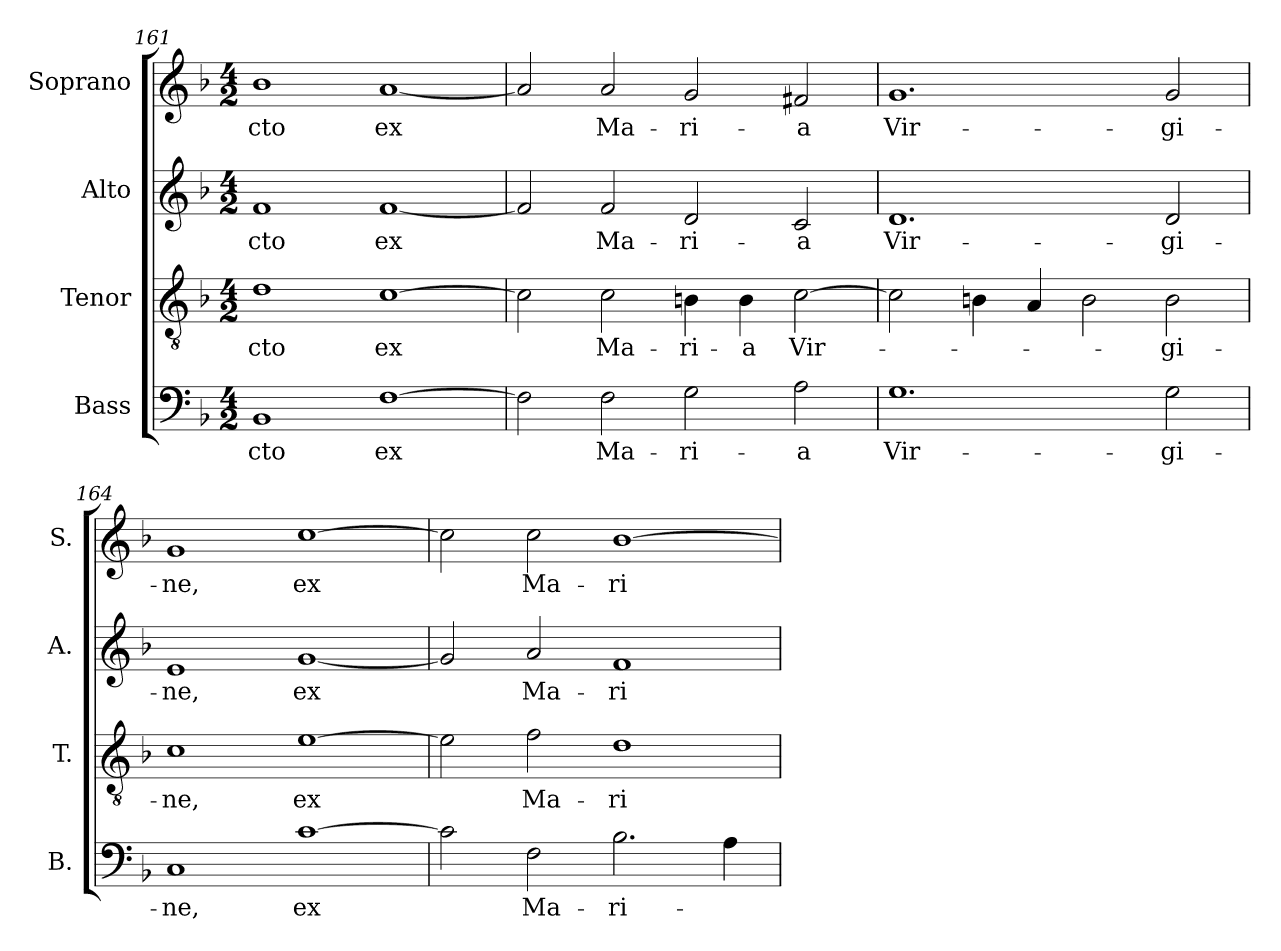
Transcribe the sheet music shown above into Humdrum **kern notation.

**kern	**text	**kern	**text	**kern	**text	**kern	**text
*part4	*part4	*part3	*part3	*part2	*part2	*part1	*part1
*staff4	*staff4	*staff3	*staff3	*staff2	*staff2	*staff1	*staff1
*I"Bass	*	*I"Tenor	*	*I"Alto	*	*I"Soprano	*
*I'B.	*	*I'T.	*	*I'A.	*	*I'S.	*
*clefF4	*	*clefGv2	*	*clefG2	*	*clefG2	*
*	*	*ITrd7c12	*	*	*	*	*
*k[b-]	*	*k[b-]	*	*k[b-]	*	*k[b-]	*
*F:	*	*F:	*	*F:	*	*F:	*
*M4/2	*	*M4/2	*	*M4/2	*	*M4/2	*
=161	=161	=161	=161	=161	=161	=161	=161
!	!LO:LY:b:color=#000000	!	!	!	!	!	!
!	!	!	!LO:LY:b:color=#000000	!	!	!	!
!	!	!	!	!	!LO:LY:b:color=#000000	!	!
!	!	!	!	!	!	!	!LO:LY:b:color=#000000
1BB-i	-cto	1Di	-cto	1fi	-cto	1b-i	-cto
!	!LO:LY:b:color=#000000	!	!	!	!	!	!
!	!	!	!LO:LY:b:color=#000000	!	!	!	!
!	!	!	!	!	!LO:LY:b:color=#000000	!	!
!	!	!	!	!	!	!	!LO:LY:b:color=#000000
[1Fi	ex	[1Ci	ex	[1fi	ex	[1ai	ex
=162	=162	=162	=162	=162	=162	=162	=162
2Fi\]	.	2Ci\]	.	2fi/]	.	2ai/]	.
!	!LO:LY:b:color=#000000	!	!	!	!	!	!
!	!	!	!LO:LY:b:color=#000000	!	!	!	!
!	!	!	!	!	!LO:LY:b:color=#000000	!	!
!	!	!	!	!	!	!	!LO:LY:b:color=#000000
2Fi\	Ma-	2Ci\	Ma-	2fi/	Ma-	2ai/	Ma-
!	!LO:LY:b:color=#000000	!	!	!	!	!	!
!	!	!	!LO:LY:b:color=#000000	!	!	!	!
!	!	!	!	!	!LO:LY:b:color=#000000	!	!
!	!	!	!	!	!	!	!LO:LY:b:color=#000000
2Gi\	-ri-	4BBni\	-ri-	2di/	-ri-	2gi/	-ri-
!	!	!	!LO:LY:b:color=#000000	!	!	!	!
.	.	4BBi\	-a	.	.	.	.
!	!LO:LY:b:color=#000000	!	!	!	!	!	!
!	!	!	!LO:LY:b:color=#000000	!	!	!	!
!	!	!	!	!	!LO:LY:b:color=#000000	!	!
!	!	!	!	!	!	!	!LO:LY:b:color=#000000
2Ai\	-a	[2Ci\	Vir-	2ci/	-a	2f#Xi/	-a
!!LO:LB:g=z
=163	=163	=163	=163	=163	=163	=163	=163
!	!LO:LY:b:color=#000000	!	!	!	!	!	!
!	!	!	!	!	!LO:LY:b:color=#000000	!	!
!	!	!	!	!	!	!	!LO:LY:b:color=#000000
1.Gi	Vir-	2Ci\]	.	1.di	Vir-	1.gi	Vir-
.	.	4BBni\	.	.	.	.	.
.	.	4AAi/	.	.	.	.	.
.	.	2BBi\	.	.	.	.	.
!	!LO:LY:b:color=#000000	!	!	!	!	!	!
!	!	!	!LO:LY:b:color=#000000	!	!	!	!
!	!	!	!	!	!LO:LY:b:color=#000000	!	!
!	!	!	!	!	!	!	!LO:LY:b:color=#000000
2Gi\	-gi-	2BBi\	-gi-	2di/	-gi-	2gi/	-gi-
=164	=164	=164	=164	=164	=164	=164	=164
!	!LO:LY:b:color=#000000	!	!	!	!	!	!
!	!	!	!LO:LY:b:color=#000000	!	!	!	!
!	!	!	!	!	!LO:LY:b:color=#000000	!	!
!	!	!	!	!	!	!	!LO:LY:b:color=#000000
1Ci	-ne,	1Ci	-ne,	1ei	-ne,	1gi	-ne,
!	!LO:LY:b:color=#000000	!	!	!	!	!	!
!	!	!	!LO:LY:b:color=#000000	!	!	!	!
!	!	!	!	!	!LO:LY:b:color=#000000	!	!
!	!	!	!	!	!	!	!LO:LY:b:color=#000000
[1ci	ex	[1Ei	ex	[1gi	ex	[1cci	ex
=165	=165	=165	=165	=165	=165	=165	=165
2ci\]	.	2Ei\]	.	2gi/]	.	2cci\]	.
!	!LO:LY:b:color=#000000	!	!	!	!	!	!
!	!	!	!LO:LY:b:color=#000000	!	!	!	!
!	!	!	!	!	!LO:LY:b:color=#000000	!	!
!	!	!	!	!	!	!	!LO:LY:b:color=#000000
2Fi\	Ma-	2Fi\	Ma-	2ai/	Ma-	2cci\	Ma-
!	!LO:LY:b:color=#000000	!	!	!	!	!	!
!	!	!	!LO:LY:b:color=#000000	!	!	!	!
!	!	!	!	!	!LO:LY:b:color=#000000	!	!
!	!	!	!	!	!	!	!LO:LY:b:color=#000000
2.B-i\	-ri-	1Di	-ri-	1fi	-ri-	[1b-i	-ri-
4Ai\	.	.	.	.	.	.	.
=	=	=	=	=	=	=	=
*-	*-	*-	*-	*-	*-	*-	*-
